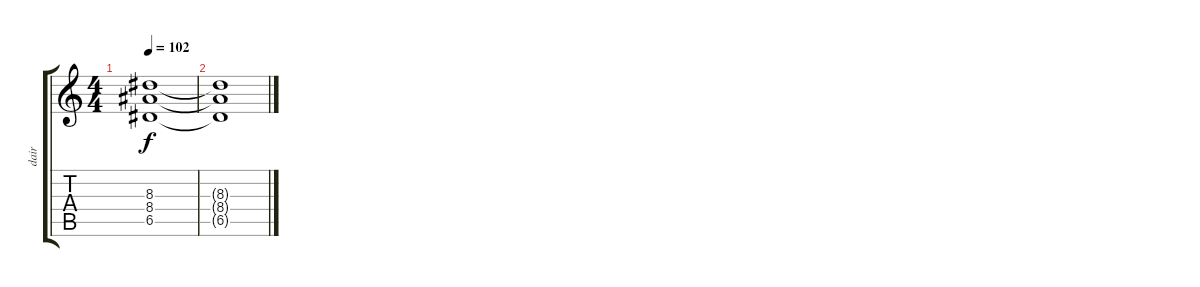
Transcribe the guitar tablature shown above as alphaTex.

\track ("dair" "dair") {instrument electricguitarclean}
\staff {score tabs}
\tuning (E4 B3 G3 D3 A2 E2) {hide}
\ts (4 4)
\tempo 102
\clef g2
\ks c
(8.3 8.4 6.5).1{dy f volume 0} |
(8.3{t} 8.4{t} 6.5{t}).1
